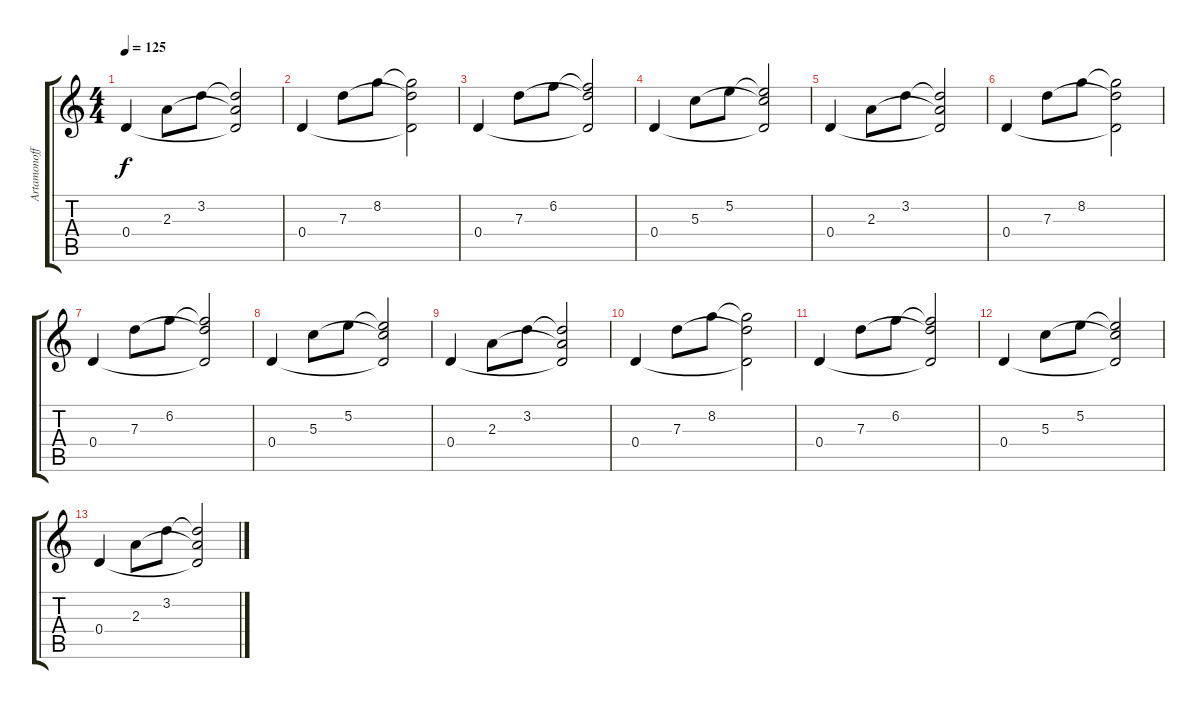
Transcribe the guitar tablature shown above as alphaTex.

\track ("Artamonoff Alexander (Артамонов)" "Artamonoff") {instrument distortionguitar}
\staff {score tabs}
\tuning (E4 B3 G3 D3 A2 E2) {hide}
\ts (4 4)
\tempo 125
\clef g2
\ks c
0.4.4{dy f} 2.3.8 3.2.8 (3.2{t} 2.3{t} 0.4{t}).2 |
0.4.4 7.3.8 8.2.8 (8.2{t} 7.3{t} 0.4{t}).2 |
0.4.4 7.3.8 6.2.8 (6.2{t} 7.3{t} 0.4{t}).2 |
0.4.4 5.3.8 5.2.8 (5.2{t} 5.3{t} 0.4{t}).2 |
0.4.4 2.3.8 3.2.8 (3.2{t} 2.3{t} 0.4{t}).2 |
0.4.4{volume 12} 7.3.8 8.2.8 (8.2{t} 7.3{t} 0.4{t}).2{volume 11} |
0.4.4{volume 10} 7.3.8 6.2.8 (6.2{t} 7.3{t} 0.4{t}).2{volume 9} |
0.4.4{volume 8} 5.3.8 5.2.8 (5.2{t} 5.3{t} 0.4{t}).2{volume 7} |
0.4.4{volume 6} 2.3.8 3.2.8 (3.2{t} 2.3{t} 0.4{t}).2{volume 5} |
0.4.4{volume 4} 7.3.8 8.2.8 (8.2{t} 7.3{t} 0.4{t}).2{volume 3} |
0.4.4{volume 2} 7.3.8 6.2.8 (6.2{t} 7.3{t} 0.4{t}).2 |
0.4.4{volume 1} 5.3.8 5.2.8 (5.2{t} 5.3{t} 0.4{t}).2 |
0.4.4{volume 0} 2.3.8 3.2.8 (3.2{t} 2.3{t} 0.4{t}).2
